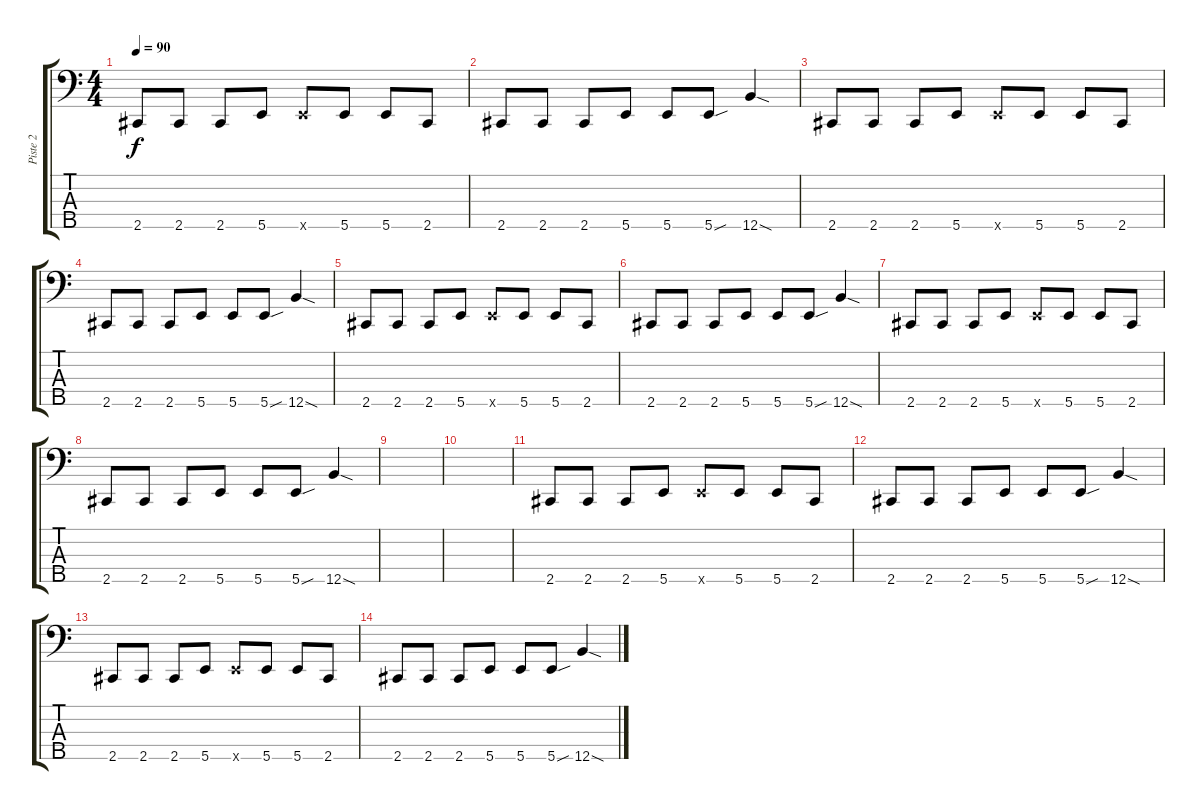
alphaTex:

\track ("Piste 2" "Piste 2") {instrument slapbass2}
\staff {score tabs}
\tuning (G2 D2 A1 E1 B0) {hide}
\ts (4 4)
\tempo 90
\clef f4
\ks c
2.5.8{dy f} 2.5.8 2.5.8 5.5.8 5.5{x}.8 5.5.8 5.5.8 2.5.8 |
2.5.8 2.5.8 2.5.8 5.5.8 5.5.8 5.5{sou}.8 12.5{sod}.4 |
2.5.8 2.5.8 2.5.8 5.5.8 5.5{x}.8 5.5.8 5.5.8 2.5.8 |
2.5.8 2.5.8 2.5.8 5.5.8 5.5.8 5.5{sou}.8 12.5{sod}.4 |
2.5.8 2.5.8 2.5.8 5.5.8 5.5{x}.8 5.5.8 5.5.8 2.5.8 |
2.5.8 2.5.8 2.5.8 5.5.8 5.5.8 5.5{sou}.8 12.5{sod}.4 |
2.5.8 2.5.8 2.5.8 5.5.8 5.5{x}.8 5.5.8 5.5.8 2.5.8 |
2.5.8 2.5.8 2.5.8 5.5.8 5.5.8 5.5{sou}.8 12.5{sod}.4 |
|
|
2.5.8 2.5.8 2.5.8 5.5.8 5.5{x}.8 5.5.8 5.5.8 2.5.8 |
2.5.8 2.5.8 2.5.8 5.5.8 5.5.8 5.5{sou}.8 12.5{sod}.4 |
2.5.8 2.5.8 2.5.8 5.5.8 5.5{x}.8 5.5.8 5.5.8 2.5.8 |
2.5.8 2.5.8 2.5.8 5.5.8 5.5.8 5.5{sou}.8 12.5{sod}.4
